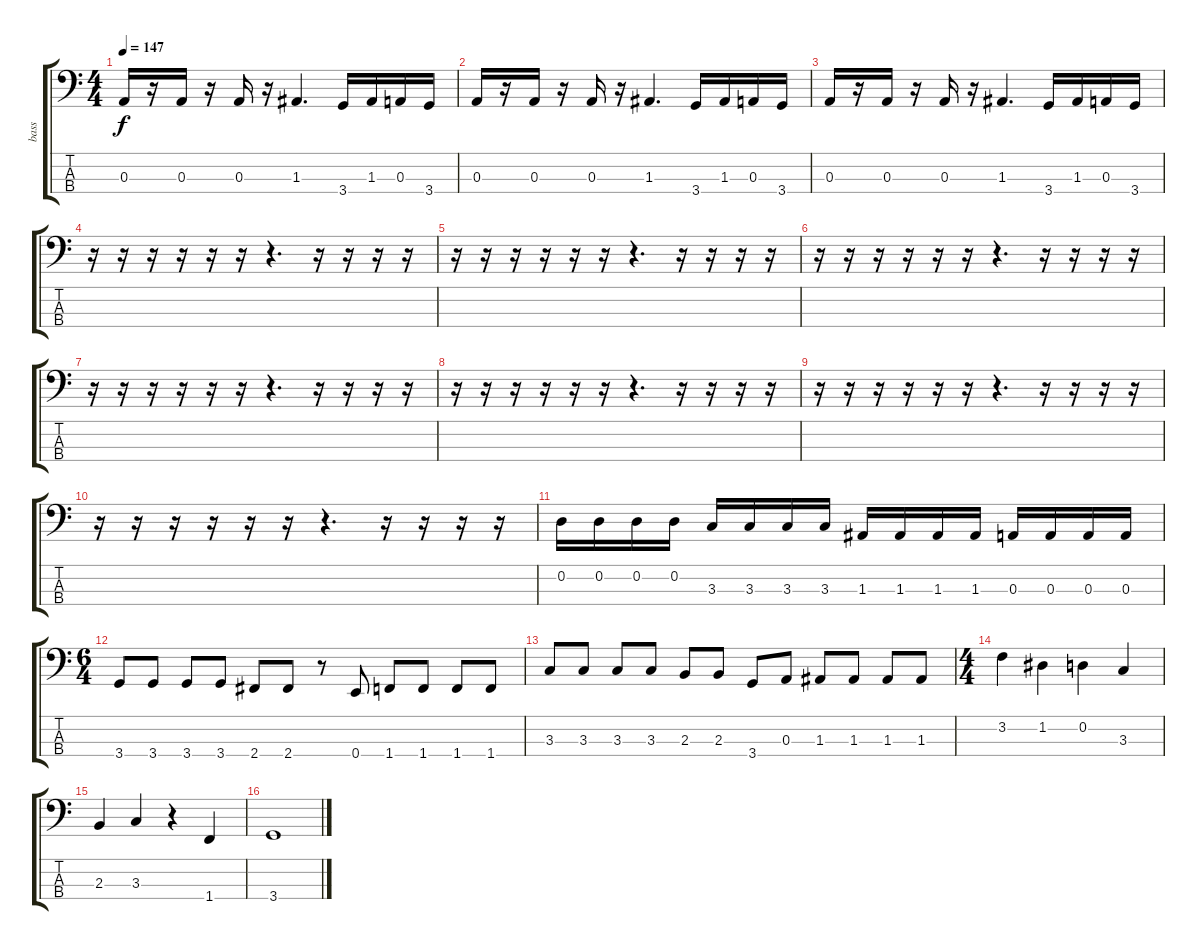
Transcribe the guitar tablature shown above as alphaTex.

\track ("bass" "bass") {instrument electricbassfinger}
\staff {score tabs}
\tuning (G2 D2 A1 E1) {hide}
\ts (4 4)
\tempo 147
\clef f4
\ks c
0.3.16{dy f} r.16 0.3.16 r.16 0.3.16 r.16 1.3.4{d} 3.4.16 1.3.16 0.3.16 3.4.16 |
0.3.16 r.16 0.3.16 r.16 0.3.16 r.16 1.3.4{d} 3.4.16 1.3.16 0.3.16 3.4.16 |
0.3.16 r.16 0.3.16 r.16 0.3.16 r.16 1.3.4{d} 3.4.16 1.3.16 0.3.16 3.4.16 |
r.16 r.16 r.16 r.16 r.16 r.16 r.4{d} r.16 r.16 r.16 r.16 |
r.16 r.16 r.16 r.16 r.16 r.16 r.4{d} r.16 r.16 r.16 r.16 |
r.16 r.16 r.16 r.16 r.16 r.16 r.4{d} r.16 r.16 r.16 r.16 |
r.16 r.16 r.16 r.16 r.16 r.16 r.4{d} r.16 r.16 r.16 r.16 |
r.16 r.16 r.16 r.16 r.16 r.16 r.4{d} r.16 r.16 r.16 r.16 |
r.16 r.16 r.16 r.16 r.16 r.16 r.4{d} r.16 r.16 r.16 r.16 |
r.16 r.16 r.16 r.16 r.16 r.16 r.4{d} r.16 r.16 r.16 r.16 |
0.2.16 0.2.16 0.2.16 0.2.16 3.3.16 3.3.16 3.3.16 3.3.16 1.3.16 1.3.16 1.3.16 1.3.16 0.3.16 0.3.16 0.3.16 0.3.16 |
\ts (6 4)
3.4.8 3.4.8 3.4.8 3.4.8 2.4.8 2.4.8 r.8 0.4.8 1.4.8 1.4.8 1.4.8 1.4.8 |
3.3.8 3.3.8 3.3.8 3.3.8 2.3.8 2.3.8 3.4.8 0.3.8 1.3.8 1.3.8 1.3.8 1.3.8 |
\ts (4 4)
3.2.4 1.2.4 0.2.4 3.3.4 |
2.3.4 3.3.4 r.4 1.4.4 |
3.4.1
